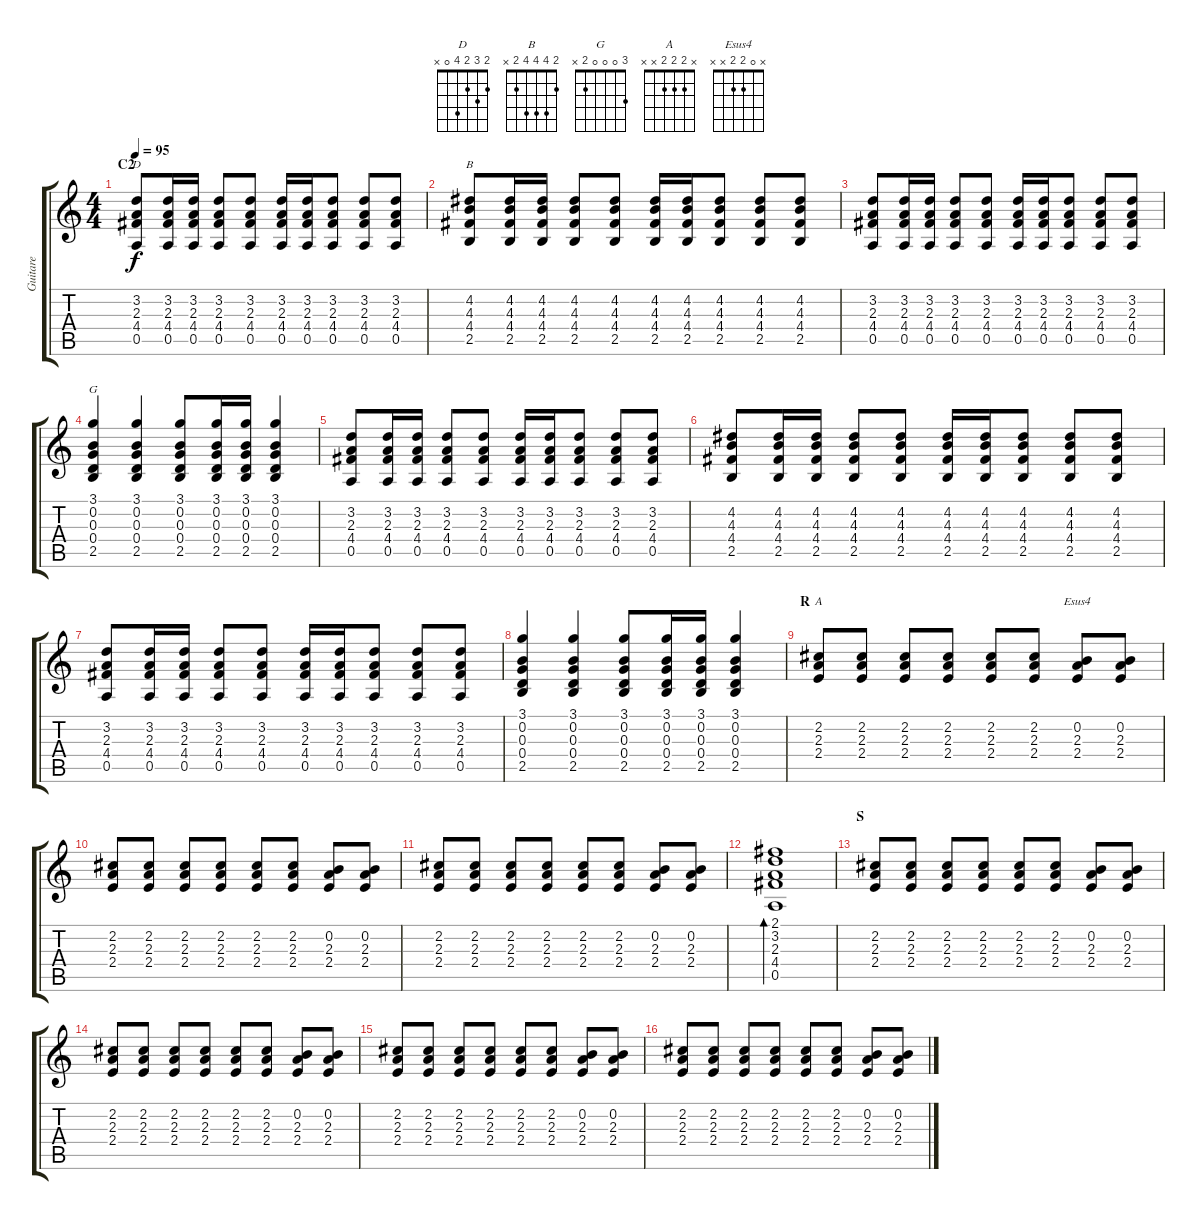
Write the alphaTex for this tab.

\track ("Guitare" "Guitare") {instrument electricguitarclean}
\staff {score tabs}
\tuning (E4 B3 G3 D3 A2 E2) {hide}
\chord ("D" 2 3 2 4 0 x)
\chord ("B" 2 4 4 4 2 x)
\chord ("G" 3 0 0 0 2 x)
\chord ("A" x 2 2 2 x x)
\chord ("Esus4" x 0 2 2 x x)
\ts (4 4)
\section ("" "C2")
\tempo 95
\clef g2
\ks c
(3.2 2.3 4.4 0.5).8{ch "D" dy f instrument electricguitarclean} (3.2 2.3 4.4 0.5).16 (3.2 2.3 4.4 0.5).16 (3.2 2.3 4.4 0.5).8 (3.2 2.3 4.4 0.5).8 (3.2 2.3 4.4 0.5).16 (3.2 2.3 4.4 0.5).16 (3.2 2.3 4.4 0.5).8 (3.2 2.3 4.4 0.5).8 (3.2 2.3 4.4 0.5).8 |
(4.2 4.3 4.4 2.5).8{ch "B"} (4.2 4.3 4.4 2.5).16 (4.2 4.3 4.4 2.5).16 (4.2 4.3 4.4 2.5).8 (4.2 4.3 4.4 2.5).8 (4.2 4.3 4.4 2.5).16 (4.2 4.3 4.4 2.5).16 (4.2 4.3 4.4 2.5).8 (4.2 4.3 4.4 2.5).8 (4.2 4.3 4.4 2.5).8 |
(3.2 2.3 4.4 0.5).8 (3.2 2.3 4.4 0.5).16 (3.2 2.3 4.4 0.5).16 (3.2 2.3 4.4 0.5).8 (3.2 2.3 4.4 0.5).8 (3.2 2.3 4.4 0.5).16 (3.2 2.3 4.4 0.5).16 (3.2 2.3 4.4 0.5).8 (3.2 2.3 4.4 0.5).8 (3.2 2.3 4.4 0.5).8 |
(3.1 0.2 0.3 0.4 2.5).4{ch "G"} (3.1 0.2 0.3 0.4 2.5).4 (3.1 0.2 0.3 0.4 2.5).8 (3.1 0.2 0.3 0.4 2.5).16 (3.1 0.2 0.3 0.4 2.5).16 (3.1 0.2 0.3 0.4 2.5).4 |
(3.2 2.3 4.4 0.5).8{instrument electricguitarclean} (3.2 2.3 4.4 0.5).16 (3.2 2.3 4.4 0.5).16 (3.2 2.3 4.4 0.5).8 (3.2 2.3 4.4 0.5).8 (3.2 2.3 4.4 0.5).16 (3.2 2.3 4.4 0.5).16 (3.2 2.3 4.4 0.5).8 (3.2 2.3 4.4 0.5).8 (3.2 2.3 4.4 0.5).8 |
(4.2 4.3 4.4 2.5).8 (4.2 4.3 4.4 2.5).16 (4.2 4.3 4.4 2.5).16 (4.2 4.3 4.4 2.5).8 (4.2 4.3 4.4 2.5).8 (4.2 4.3 4.4 2.5).16 (4.2 4.3 4.4 2.5).16 (4.2 4.3 4.4 2.5).8 (4.2 4.3 4.4 2.5).8 (4.2 4.3 4.4 2.5).8 |
(3.2 2.3 4.4 0.5).8 (3.2 2.3 4.4 0.5).16 (3.2 2.3 4.4 0.5).16 (3.2 2.3 4.4 0.5).8 (3.2 2.3 4.4 0.5).8 (3.2 2.3 4.4 0.5).16 (3.2 2.3 4.4 0.5).16 (3.2 2.3 4.4 0.5).8 (3.2 2.3 4.4 0.5).8 (3.2 2.3 4.4 0.5).8 |
(3.1 0.2 0.3 0.4 2.5).4 (3.1 0.2 0.3 0.4 2.5).4 (3.1 0.2 0.3 0.4 2.5).8 (3.1 0.2 0.3 0.4 2.5).16 (3.1 0.2 0.3 0.4 2.5).16 (3.1 0.2 0.3 0.4 2.5).4 |
\section ("" "R")
(2.2 2.3 2.4).8{ch "A"} (2.2 2.3 2.4).8 (2.2 2.3 2.4).8 (2.2 2.3 2.4).8 (2.2 2.3 2.4).8 (2.2 2.3 2.4).8 (0.2 2.3 2.4).8{ch "Esus4"} (0.2 2.3 2.4).8 |
(2.2 2.3 2.4).8 (2.2 2.3 2.4).8 (2.2 2.3 2.4).8 (2.2 2.3 2.4).8 (2.2 2.3 2.4).8 (2.2 2.3 2.4).8 (0.2 2.3 2.4).8 (0.2 2.3 2.4).8 |
(2.2 2.3 2.4).8 (2.2 2.3 2.4).8 (2.2 2.3 2.4).8 (2.2 2.3 2.4).8 (2.2 2.3 2.4).8 (2.2 2.3 2.4).8 (0.2 2.3 2.4).8 (0.2 2.3 2.4).8 |
(2.1 3.2 2.3 4.4 0.5).1{bd 240} |
\section ("" "S")
(2.2 2.3 2.4).8 (2.2 2.3 2.4).8 (2.2 2.3 2.4).8 (2.2 2.3 2.4).8 (2.2 2.3 2.4).8 (2.2 2.3 2.4).8 (0.2 2.3 2.4).8 (0.2 2.3 2.4).8 |
(2.2 2.3 2.4).8 (2.2 2.3 2.4).8 (2.2 2.3 2.4).8 (2.2 2.3 2.4).8 (2.2 2.3 2.4).8 (2.2 2.3 2.4).8 (0.2 2.3 2.4).8 (0.2 2.3 2.4).8 |
(2.2 2.3 2.4).8 (2.2 2.3 2.4).8 (2.2 2.3 2.4).8 (2.2 2.3 2.4).8 (2.2 2.3 2.4).8 (2.2 2.3 2.4).8 (0.2 2.3 2.4).8 (0.2 2.3 2.4).8 |
(2.2 2.3 2.4).8 (2.2 2.3 2.4).8 (2.2 2.3 2.4).8 (2.2 2.3 2.4).8 (2.2 2.3 2.4).8 (2.2 2.3 2.4).8 (0.2 2.3 2.4).8 (0.2 2.3 2.4).8
